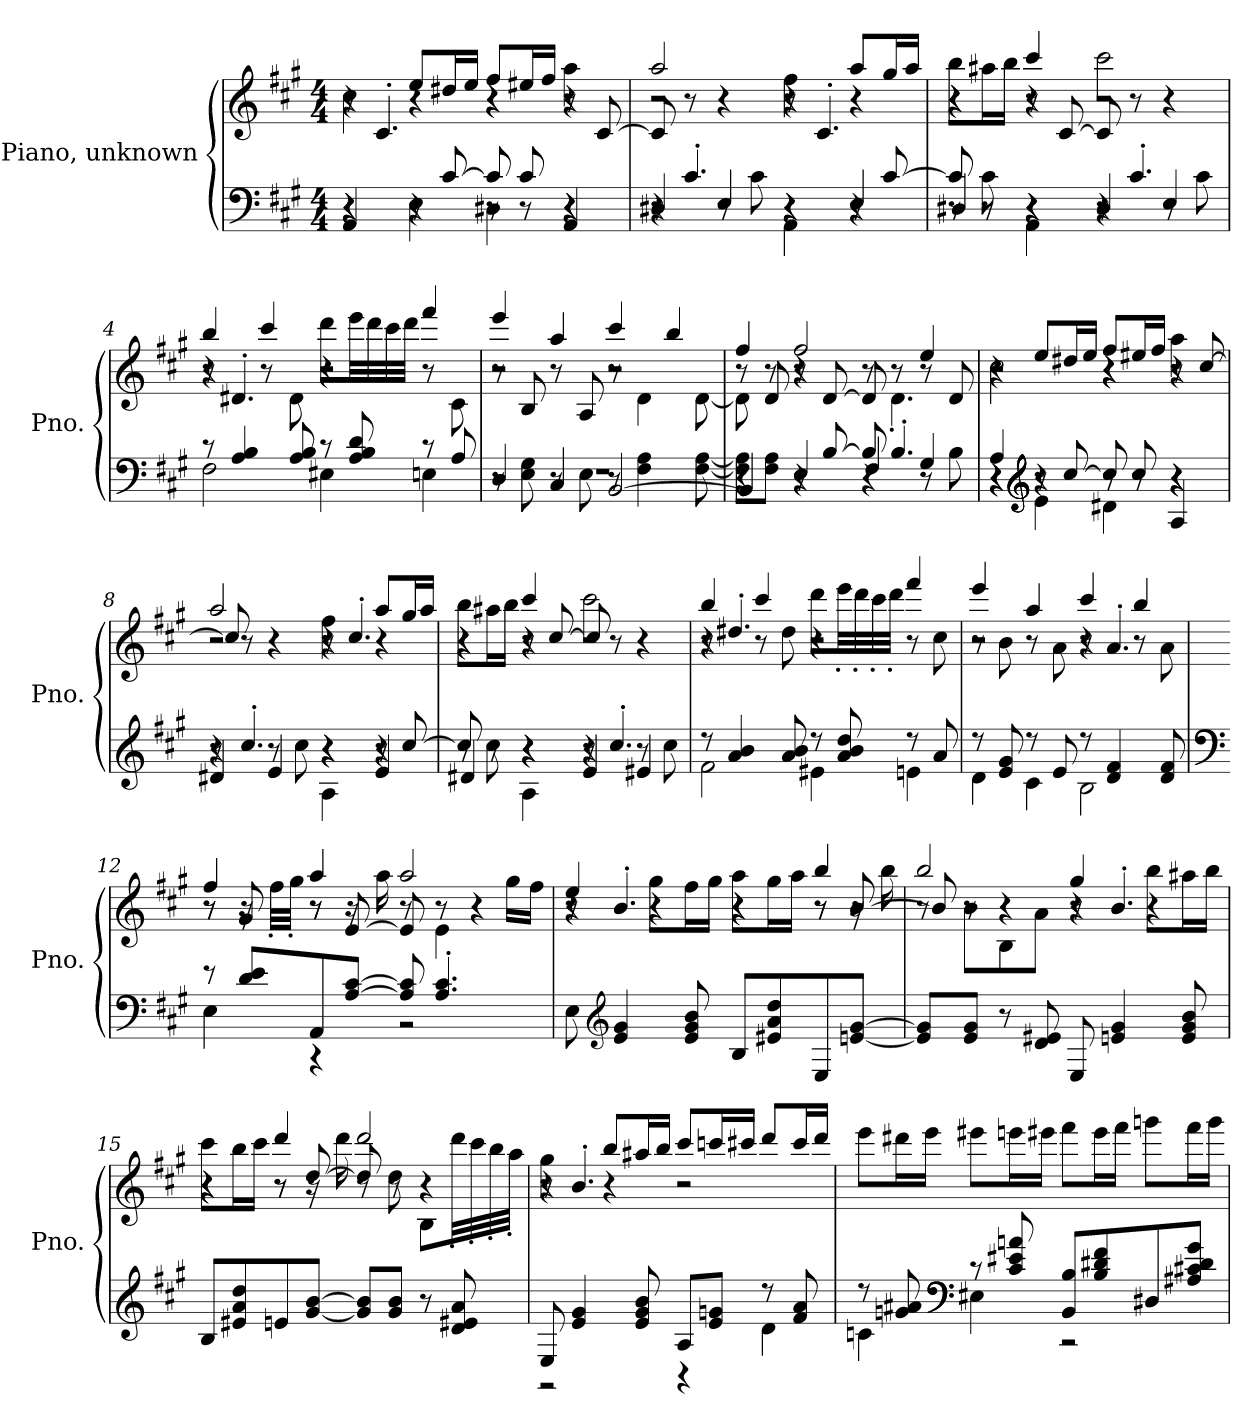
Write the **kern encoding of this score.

**kern	**kern
*part1	*part1
*staff2	*staff1
*I"Piano, unknown	*
*I'Pno.	*
*clefF4	*clefG2
*k[f#c#g#]	*k[f#c#g#]
*M4/4	*M4/4
*MM120	*MM120
=1	=1
*^	*^
*	*^	*	*^
4r	4r	4AA/	4r	4cc#\	8r
.	.	.	.	.	4.c#'/
8r	4E\	4r	8ee/L	4r	.
[8c#/	.	.	16dd#X/L	.	.
.	.	.	16ee/JJ	.	.
8c#/]	4D#X\	8r	8ff#/L	4r	4r
8r	.	8c#/	16ee#X/L	.	.
.	.	.	16ff#/JJ	.	.
4r	4r	4AA/	4r	4aa\	8r
.	.	.	.	.	[8c#/
=2	=2	=2	=2	=2	=2
8r	4r	4D#X/	2aa/	2r	8c#/]
4.c#'/	.	.	.	.	8r
.	8r	4E/	.	.	4r
.	8c#\	.	.	.	.
4r	4AA\	4r	4r	4ff#\	8r
.	.	.	.	.	4.c#'/
8r	4r	4E/	8aa/L	4r	.
[8c#/	.	.	16gg#/L	.	.
.	.	.	16aa/JJ	.	.
=3	=3	=3	=3	=3	=3
8c#/]	8r	4D#X/	4r	8bb\L	4r
8r	8c#\	.	.	16aa#X\L	.
.	.	.	.	16bb\JJ	.
4r	4AA\	4r	4ccc#/	4r	8r
.	.	.	.	.	[8c#/
8r	4r	4D#/	2r	2ccc#\	8c#/]
4.c#'/	.	.	.	.	8r
.	8r	4E/	.	.	4r
.	8c#\	.	.	.	.
*	*v	*v	*	*	*
!!LO:LB:g=z	!!	!!
=4	=4	=4	=4	=4
8r	2F#\	4bb/	4r	8r
4A/ 4B/	.	.	.	4.d#X'/
.	.	4ccc#/	8r	.
8A/ 8B/	.	.	8d#\	.
8r	4E#X\	4r	8ddd\L	2r
8A/ 8B/ 8d/	.	.	32eee\LL	.
.	.	.	32ddd\	.
.	.	.	32ccc#\	.
.	.	.	32ddd\JJJ	.
8r	4En\	4fff#/	8r	.
8A/	.	.	8c#\	.
=5	=5	=5	=5	=5
*	*^	*	*	*
1r	8r	4D/	4eee/	2r	8r
.	8E\ 8G#\	.	.	.	8B/
.	8r	4C#/	4aa/	.	8r
.	8E\	.	.	.	8A/
.	8r	[2BB/	4ccc#/	8r	2r
.	4F#\ 4A\	.	.	4d\	.
.	.	.	4bb/	.	.
.	[8F#\ [8A\	.	.	[8d\	.
=6	=6	=6	=6	=6	=6
4r	8F#\] 8A\]L	4BB/]	4ff#/	8d\]	8r
.	8F#\ 8A\J	.	.	8r	8d/
8r	4r	4E/	2ff#/	4r	8r
[8B/	.	.	.	.	[8d/
8B/]	4r	4F#/	.	8r	8d/]
4.B'/	.	.	.	4.d'\	8r
.	8r	4G#/	4ee/	.	8r
.	8B\	.	.	.	8d/
!!LO:LB:g=z	!!	!!
=7	=7	=7	=7	=7	=7
4r	4r	4A/	4r	2cc#\	2r
*clefG2	*	*	*	*	*
8r	4e\	4r	8ee/L	.	.
[8cc#/	.	.	16dd#X/L	.	.
.	.	.	16ee/JJ	.	.
8cc#/]	4d#X\	8r	8ff#/L	4r	4r
8r	.	8cc#/	16ee#X/L	.	.
.	.	.	16ff#/JJ	.	.
4r	4r	4A/	4r	4aa\	8r
.	.	.	.	.	[8cc#/
=8	=8	=8	=8	=8	=8
8r	4r	4d#X/	2aa/	2r	8cc#/]
4.cc#'/	.	.	.	.	8r
.	8r	4e/	.	.	4r
.	8cc#\	.	.	.	.
4r	4A\	4r	4r	4ff#\	8r
.	.	.	.	.	4.cc#'/
8r	4r	4e/	8aa/L	4r	.
[8cc#/	.	.	16gg#/L	.	.
.	.	.	16aa/JJ	.	.
=9	=9	=9	=9	=9	=9
8cc#/]	8r	4d#X/	4r	8bb\L	4r
8r	8cc#\	.	.	16aa#X\L	.
.	.	.	.	16bb\JJ	.
4r	4A\	4r	4ccc#/	4r	8r
.	.	.	.	.	[8cc#/
8r	4r	4e/	2r	2ccc#\	8cc#/]
4.cc#'/	.	.	.	.	8r
.	8r	4e#X/	.	.	4r
.	8cc#\	.	.	.	.
*	*v	*v	*	*	*
!!LO:LB:g=z	!!	!!
=10	=10	=10	=10	=10
8r	2f#\	4bb/	4r	8r
4a/ 4b/	.	.	.	4.dd#X'/
.	.	4ccc#/	8r	.
8a/ 8b/	.	.	8dd#\	.
8r	4e#X\	4r	8ddd\L	2r
8a/ 8b/ 8dd/	.	.	32eee'\LL	.
.	.	.	32ddd'\	.
.	.	.	32ccc#'\	.
.	.	.	32ddd'\JJJ	.
8r	4en\	4fff#/	8r	.
8a/	.	.	8cc#\	.
=11	=11	=11	=11	=11
8r	4d\	4eee/	8r	2r
8e/ 8g#/	.	.	8b\	.
8r	4c#\	4aa/	8r	.
8e/	.	.	8a\	.
8r	2B\	4ccc#/	4r	8r
4d/ 4f#/	.	.	.	4.a'/
.	.	4bb/	8r	.
8d/ 8f#/	.	.	8a\	.
=12	=12	=12	=12	=12
*clefF4	*	*	*	*
8r	4E\	4ff#/	8r	8r
8d/ 8e/L	.	.	16r	8g#/
.	.	.	32ff#'\LLL	.
.	.	.	32gg#'\JJJ	.
8AA/	4r	4aa/	8r	8r
[8A/ [8c#/J	.	.	16r	[8e/
.	.	.	16aa\	.
8A/] 8c#/]	2r	2aa/	8r	8e/]
4.A/' 4.c#/'	.	.	4e\	8r
.	.	.	.	4r
.	.	.	16gg#\LL	.
.	.	.	16ff#\JJ	.
*v	*v	*	*	*
!!LO:LB:g=z	!!	!!
=13	=13	=13	=13
8E\	4ee/	4r	8r
*clefG2	*	*	*
4e/ 4g#/	.	.	4.b'/
.	4r	8gg#\L	.
8e/ 8g#/ 8b/	.	16ff#\L	.
.	.	16gg#\JJ	.
8B/L	4r	8aa\L	4r
8e#X/ 8a/ 8dd/	.	16gg#\L	.
.	.	16aa\JJ	.
8E/	4bb/	8r	8r
[8en/ [8g#/J	.	16r	[8b/
.	.	16bb\	.
=14	=14	=14	=14
8e/] 8g#/]L	2bb/	8r	8b/]
8e/ 8g#/J	.	8b\L	8r
8r	.	8B\	4r
8d/ 8e#X/	.	8a\J	.
8E/	4gg#/	4r	8r
4en/ 4g#/	.	.	4.b'/
.	4r	8bb\L	.
8e/ 8g#/ 8b/	.	16aa#X\L	.
.	.	16bb\JJ	.
!!LO:LB:g=z	!!	!!
=15	=15	=15	=15
8B/L	4r	8ccc#\L	4r
8e#X/ 8a/ 8dd/	.	16bb\L	.
.	.	16ccc#\JJ	.
8en/	4ddd/	8r	8r
[8g#/ [8b/J	.	16r	[8dd/
.	.	16ddd\	.
8g#/] 8b/]L	2ddd/	8r	8dd/]
8g#/ 8b/J	.	8dd\	8r
8r	.	8B\L	4r
8d/ 8e#X/ 8a/	.	32ddd'\LL	.
.	.	32ccc#'\	.
.	.	32bb'\	.
.	.	32aa'\JJJ	.
=16	=16	=16	=16
*^	*	*	*
8E/	2r	4r	4gg#\	8r
4e/ 4g#/	.	.	.	4.b'/
.	.	8bb/L	4r	.
8e/ 8g#/ 8b/	.	16aa#X/L	.	.
.	.	16bb/JJ	.	.
8A/L	4r	8ccc#/L	2r	2r
8e/ 8gn/J	.	16cccn/L	.	.
.	.	16ccc#X/JJ	.	.
8r	4d\	8ddd/L	.	.
8f#/ 8a/	.	16ccc#/L	.	.
.	.	16ddd/JJ	.	.
*	*	*v	*v	*v
!!LO:PB:g=z
=17	=17	=17
8r	4cn\	8eee\L
8gn/ 8a#X/	.	16ddd#X\L
.	.	16eee\JJ
*clefF4	*	*
8r	4E#X\	8eee#X\L
8c/ 8e#X/ 8an/	.	16eeen\L
.	.	16eee#X\JJ
8BB/ 8B/L	2r	8fff#\L
8B/ 8d#X/ 8f#/	.	16eee#\L
.	.	16fff#\JJ
8D#X/	.	8gggn\L
8A#X/ 8c#X/ 8d#/ 8g/J	.	16fff#\L
.	.	16ggg\JJ
*v	*v	*
=	=
*-	*-
